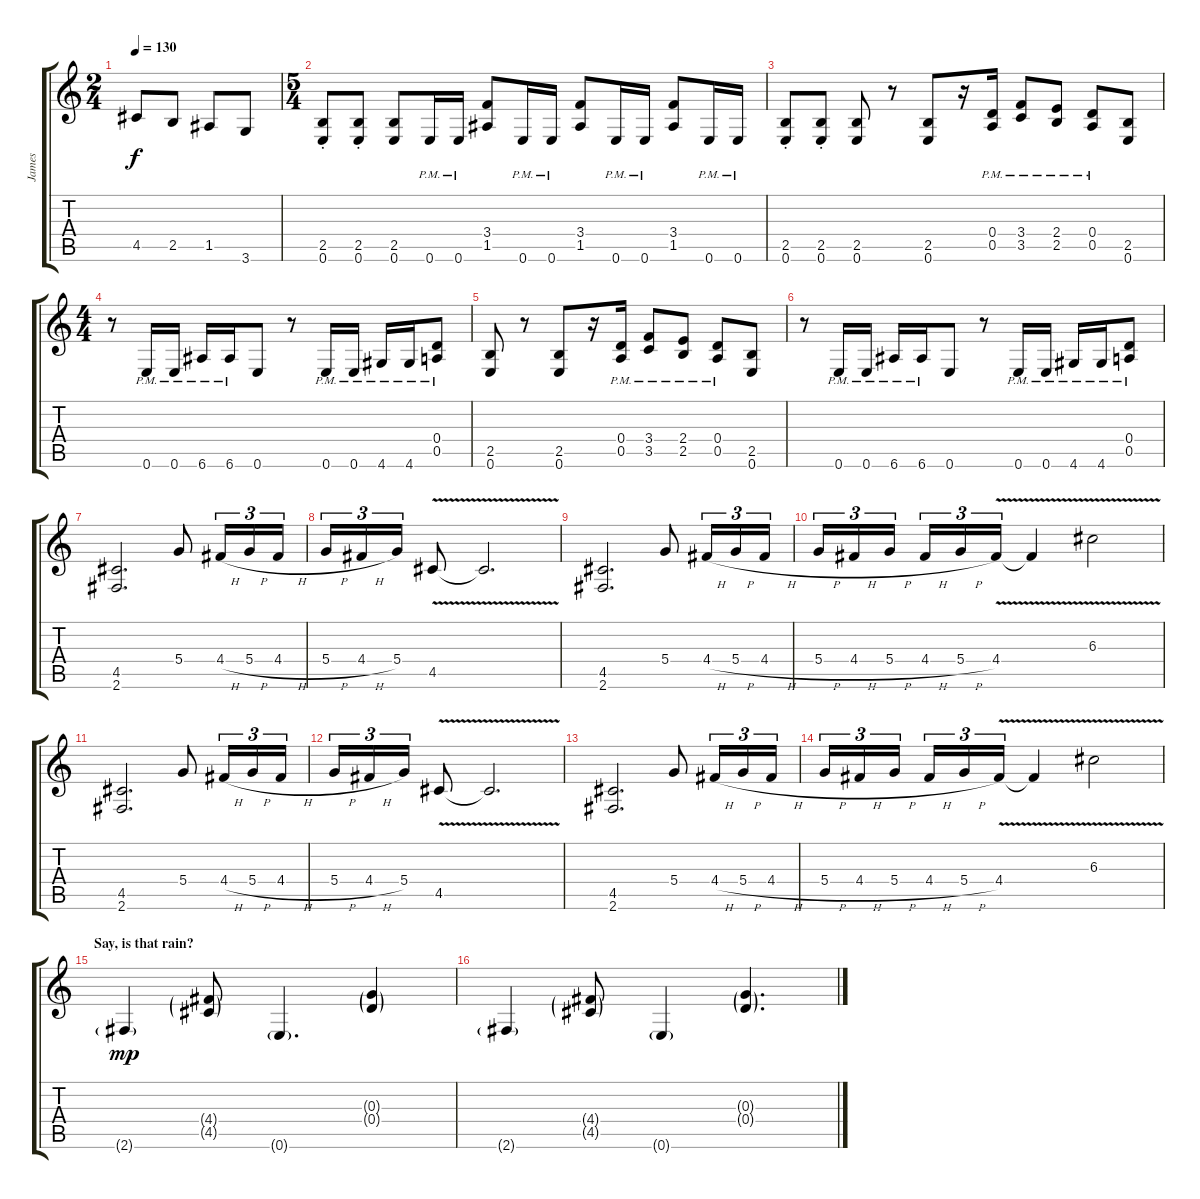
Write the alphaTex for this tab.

\track ("James" "James") {instrument distortionguitar}
\staff {score tabs}
\tuning (E4 B3 G3 D3 A2 E2) {hide}
\ts (2 4)
\tempo 130
\clef g2
\ks c
4.5{t}.8{dy f} 2.5.8 1.5.8 3.6.8 |
\ts (5 4)
(2.5{st} 0.6{st}).8 (2.5{st} 0.6{st}).8 (2.5 0.6).8 0.6{pm}.16 0.6{pm}.16 (3.4 1.5).8 0.6{pm}.16 0.6{pm}.16 (3.4 1.5).8 0.6{pm}.16 0.6{pm}.16 (3.4 1.5).8 0.6{pm}.16 0.6{pm}.16 |
\section ("" "")
(2.5{st} 0.6{st}).8 (2.5{st} 0.6{st}).8 (2.5 0.6).8 r.8 (2.5 0.6).8 r.16 (0.4{pm} 0.5{pm}).16 (3.4{pm} 3.5{pm}).8 (2.4{pm} 2.5{pm}).8 (0.4{pm} 0.5{pm}).8 (2.5 0.6).8 |
\ts (4 4)
r.8 0.6{pm}.16 0.6{pm}.16 6.6{pm}.16 6.6{pm}.16 0.6.8 r.8 0.6{pm}.16 0.6{pm}.16 4.6{pm}.16 4.6{pm}.16 (0.4{pm} 0.5{pm}).8 |
(2.5 0.6).8 r.8 (2.5 0.6).8 r.16 (0.4{pm} 0.5{pm}).16 (3.4{pm} 3.5{pm}).8 (2.4{pm} 2.5{pm}).8 (0.4{pm} 0.5{pm}).8 (2.5 0.6).8 |
r.8 0.6{pm}.16 0.6{pm}.16 6.6{pm}.16 6.6{pm}.16 0.6.8 r.8 0.6{pm}.16 0.6{pm}.16 4.6{pm}.16 4.6{pm}.16 (0.4{pm} 0.5{pm}).8 |
\section ("" "")
(4.5 2.6).2{d} 5.4.8 4.4{h}.16{tu (3 2)} 5.4{h}.16{tu (3 2)} 4.4{h}.16{tu (3 2)} |
5.4{h}.16{tu (3 2)} 4.4{h}.16{tu (3 2)} 5.4.16{tu (3 2)} 4.5{v}.8 4.5{t}.2{d} |
(4.5 2.6).2{d} 5.4.8 4.4{h}.16{tu (3 2)} 5.4{h}.16{tu (3 2)} 4.4{h}.16{tu (3 2)} |
5.4{h}.16{tu (3 2)} 4.4{h}.16{tu (3 2)} 5.4{h}.16{tu (3 2)} 4.4{h}.16{tu (3 2)} 5.4{h}.16{tu (3 2)} 4.4{v}.16{tu (3 2)} 4.4{t}.4 6.3{v}.2 |
(4.5 2.6).2{d} 5.4.8 4.4{h}.16{tu (3 2)} 5.4{h}.16{tu (3 2)} 4.4{h}.16{tu (3 2)} |
5.4{h}.16{tu (3 2)} 4.4{h}.16{tu (3 2)} 5.4.16{tu (3 2)} 4.5{v}.8 4.5{t}.2{d} |
(4.5 2.6).2{d} 5.4.8 4.4{h}.16{tu (3 2)} 5.4{h}.16{tu (3 2)} 4.4{h}.16{tu (3 2)} |
5.4{h}.16{tu (3 2)} 4.4{h}.16{tu (3 2)} 5.4{h}.16{tu (3 2)} 4.4{h}.16{tu (3 2)} 5.4{h}.16{tu (3 2)} 4.4{v}.16{tu (3 2)} 4.4{t}.4 6.3{v}.2 |
\section ("" "Say, is that rain?")
2.6{g}.4{dy mp} (4.4{g} 4.5{g}).8 0.6{g}.4{d} (0.3{g} 0.4{g}).4 |
2.6{g}.4 (4.4{g} 4.5{g}).8 0.6{g}.4 (0.3{g} 0.4{g}).4{d}
